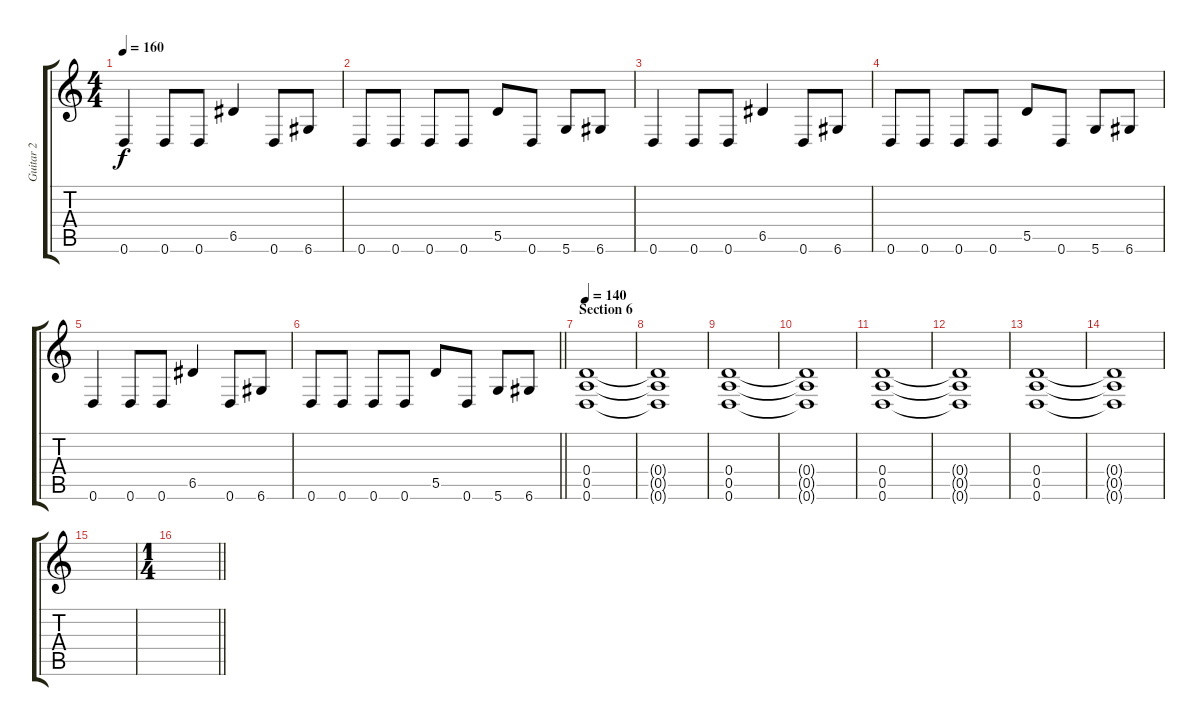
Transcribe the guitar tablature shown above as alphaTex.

\track ("Guitar 2" "Guitar 2") {instrument distortionguitar}
\staff {score tabs}
\tuning (E4 B3 G3 D3 A2 D2) {hide}
\ts (4 4)
\tempo 160
\clef g2
\ks c
0.6.4{dy f} 0.6.8 0.6.8 6.5.4 0.6.8 6.6.8 |
0.6.8 0.6.8 0.6.8 0.6.8 5.5.8 0.6.8 5.6.8 6.6.8 |
0.6.4 0.6.8 0.6.8 6.5.4 0.6.8 6.6.8 |
0.6.8 0.6.8 0.6.8 0.6.8 5.5.8 0.6.8 5.6.8 6.6.8 |
0.6.4 0.6.8 0.6.8 6.5.4 0.6.8 6.6.8 |
\barLineRight lightlight
0.6.8 0.6.8 0.6.8 0.6.8 5.5.8 0.6.8 5.6.8 6.6.8 |
\section ("" "Section 6")
\tempo 140
(0.4 0.5 0.6).1 |
(0.4{t} 0.5{t} 0.6{t}).1 |
(0.4 0.5 0.6).1 |
(0.4{t} 0.5{t} 0.6{t}).1 |
(0.4 0.5 0.6).1 |
(0.4{t} 0.5{t} 0.6{t}).1 |
(0.4 0.5 0.6).1 |
(0.4{t} 0.5{t} 0.6{t}).1 |
|
\ts (1 4)
\barLineRight lightlight
